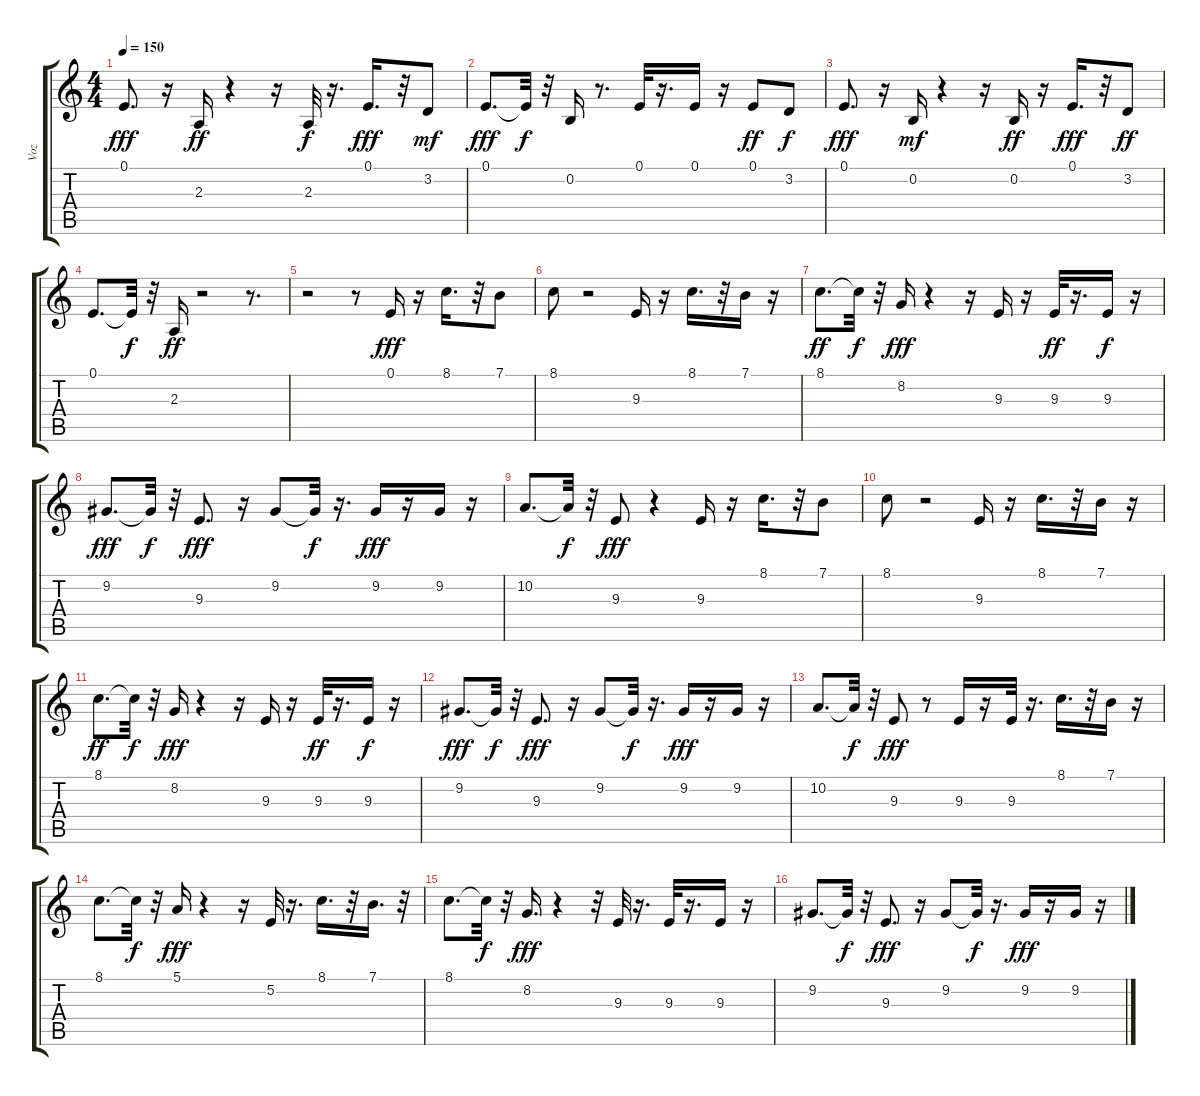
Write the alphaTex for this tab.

\track ("Voz" "Voz") {instrument altosax}
\staff {score tabs}
\tuning (E4 B3 G3 D3 A2 E2) {hide}
\ts (4 4)
\tempo 150
\clef g2
\ks c
0.1.8{d dy fff} r.16 2.3.16{dy ff} r.4 r.16 2.3.32{dy f} r.16{d} 0.1.16{d dy fff} r.32 3.2.8{dy mf} |
0.1.8{d dy fff} 0.1{t}.32{dy f} r.32 0.2.16 r.8{d} 0.1.32 r.16{d} 0.1.16 r.16 0.1.8{dy ff} 3.2.8{dy f} |
0.1.8{d dy fff} r.16 0.2.16{dy mf} r.4 r.16 0.2.16{dy ff} r.16 0.1.16{d dy fff} r.32 3.2.8{dy ff} |
0.1.8{d} 0.1{t}.32{dy f} r.32 2.3.16{dy ff} r.2 r.8{d} |
r.2 r.8 0.1.16{dy fff} r.16 8.1.16{d} r.32 7.1.8 |
8.1.8 r.2 9.3.16 r.16 8.1.16{d} r.32 7.1.16 r.16 |
8.1.8{d dy ff} 8.1{t}.32{dy f} r.32 8.2.16{dy fff} r.4 r.16 9.3.16 r.16 9.3.32{dy ff} r.16{d} 9.3.16{dy f} r.16 |
9.2.8{d dy fff} 9.2{t}.32{dy f} r.32 9.3.8{d dy fff} r.16 9.2.8 9.2{t}.32{dy f} r.16{d} 9.2.16{dy fff} r.16 9.2.16 r.16 |
10.2.8{d} 10.2{t}.32{dy f} r.32 9.3.8{dy fff} r.4 9.3.16 r.16 8.1.16{d} r.32 7.1.8 |
8.1.8 r.2 9.3.16 r.16 8.1.16{d} r.32 7.1.16 r.16 |
8.1.8{d dy ff} 8.1{t}.32{dy f} r.32 8.2.16{dy fff} r.4 r.16 9.3.16 r.16 9.3.32{dy ff} r.16{d} 9.3.16{dy f} r.16 |
9.2.8{d dy fff} 9.2{t}.32{dy f} r.32 9.3.8{d dy fff} r.16 9.2.8 9.2{t}.32{dy f} r.16{d} 9.2.16{dy fff} r.16 9.2.16 r.16 |
10.2.8{d} 10.2{t}.32{dy f} r.32 9.3.8{dy fff} r.8 9.3.16 r.16 9.3.32 r.16{d} 8.1.16{d} r.32 7.1.16 r.16 |
8.1.8{d} 8.1{t}.32{dy f} r.32 5.1.16{dy fff} r.4 r.16 5.2.32 r.16{d} 8.1.16{d} r.32 7.1.16{d} r.32 |
8.1.8{d} 8.1{t}.32{dy f} r.32 8.2.16{d dy fff} r.4 r.32 9.3.32 r.16{d} 9.3.32 r.16{d} 9.3.16 r.16 |
9.2.8{d} 9.2{t}.32{dy f} r.32 9.3.8{d dy fff} r.16 9.2.8 9.2{t}.32{dy f} r.16{d} 9.2.16{dy fff} r.16 9.2.16 r.16
